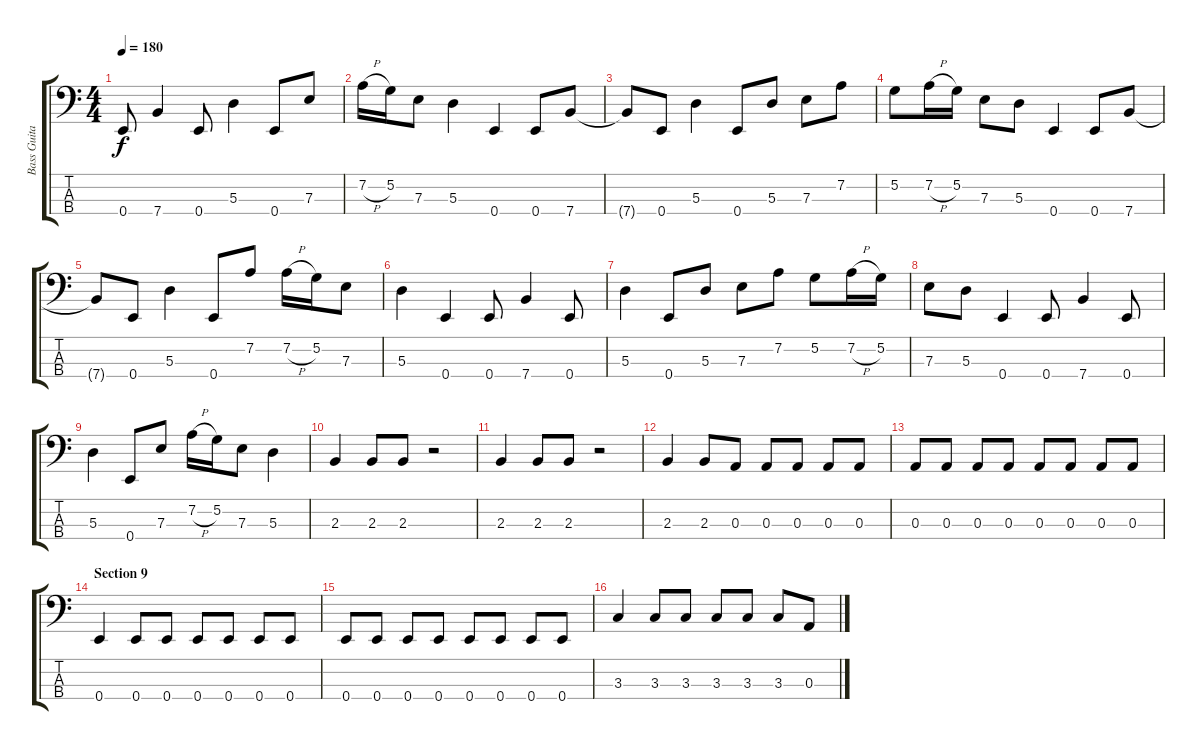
\track ("Bass Guitar" "Bass Guita") {instrument electricbasspick}
\staff {score tabs}
\tuning (G2 D2 A1 E1) {hide}
\ts (4 4)
\tempo 180
\clef f4
\ks c
0.4.8{dy f} 7.4.4 0.4.8 5.3.4 0.4.8 7.3.8 |
7.2{h}.16 5.2.16 7.3.8 5.3.4 0.4.4 0.4.8 7.4.8 |
7.4{t}.8 0.4.8 5.3.4 0.4.8 5.3.8 7.3.8 7.2.8 |
5.2.8 7.2{h}.16 5.2.16 7.3.8 5.3.8 0.4.4 0.4.8 7.4.8 |
7.4{t}.8 0.4.8 5.3.4 0.4.8 7.2.8 7.2{h}.16 5.2.16 7.3.8 |
5.3.4 0.4.4 0.4.8 7.4.4 0.4.8 |
5.3.4 0.4.8 5.3.8 7.3.8 7.2.8 5.2.8 7.2{h}.16 5.2.16 |
7.3.8 5.3.8 0.4.4 0.4.8 7.4.4 0.4.8 |
5.3.4 0.4.8 7.3.8 7.2{h}.16 5.2.16 7.3.8 5.3.4 |
2.3.4 2.3.8 2.3.8 r.2 |
2.3.4 2.3.8 2.3.8 r.2 |
2.3.4 2.3.8 0.3.8 0.3.8 0.3.8 0.3.8 0.3.8 |
0.3.8 0.3.8 0.3.8 0.3.8 0.3.8 0.3.8 0.3.8 0.3.8 |
\section ("" "Section 9")
0.4.4 0.4.8 0.4.8 0.4.8 0.4.8 0.4.8 0.4.8 |
0.4.8 0.4.8 0.4.8 0.4.8 0.4.8 0.4.8 0.4.8 0.4.8 |
3.3.4 3.3.8 3.3.8 3.3.8 3.3.8 3.3.8 0.3.8
